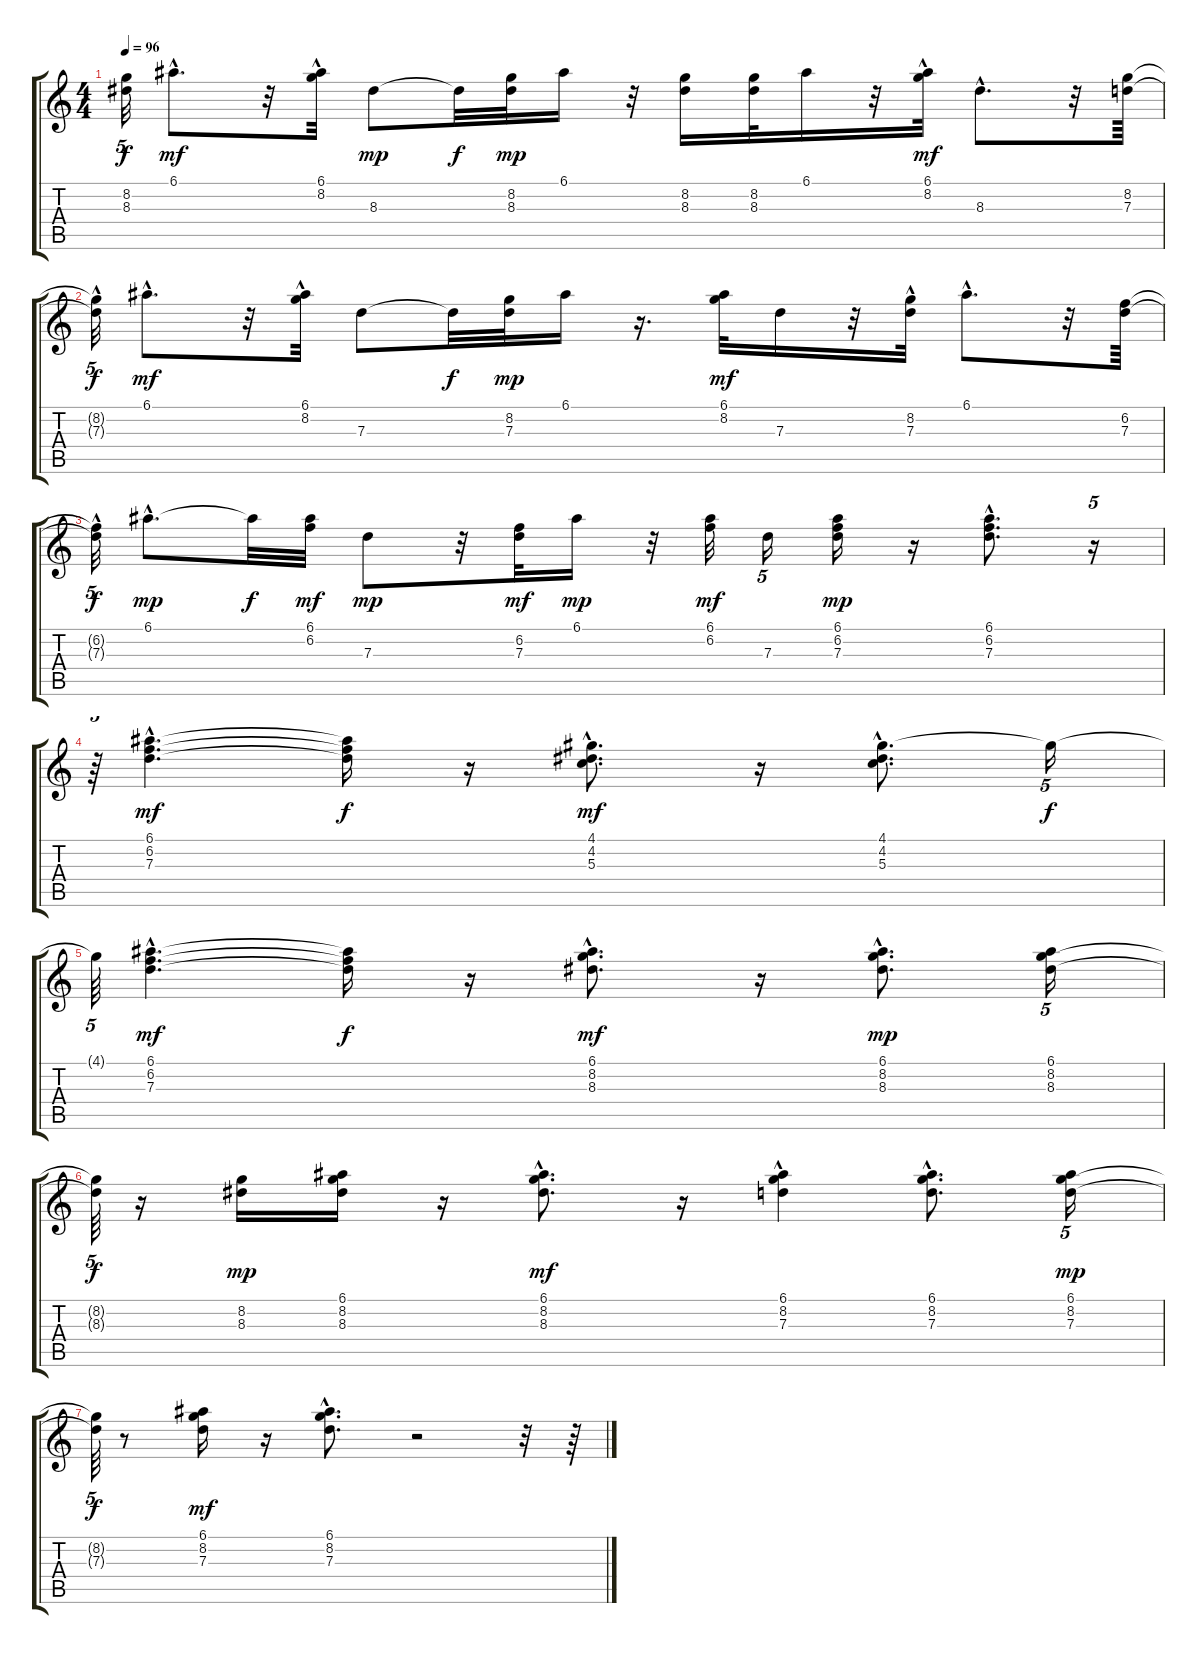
\track "" {instrument acousticguitarsteel}
\staff {score tabs}
\tuning (E4 B3 G3 D3 A2 E2) {hide}
\ts (4 4)
\tempo 96
\clef g2
\ks c
(8.2{t} 8.3{t}).32{tu (5 4) dy f} 6.1{hac}.8{d dy mf} r.32 (6.1{hac} 8.2{hac}).32 8.3.8{dy mp} 8.3{t}.32{dy f} (8.2 8.3).32{dy mp} 6.1.16 r.32 (8.2 8.3).16 (8.2 8.3).32 6.1.16 r.32 (6.1{hac} 8.2{hac}).32{dy mf} 8.3{hac}.8{d} r.32 (8.2 7.3).64 |
(8.2{hac t} 7.3{hac t}).32{tu (5 4) dy f} 6.1{hac}.8{d dy mf} r.32 (6.1{hac} 8.2{hac}).32 7.3.8 7.3{t}.32{dy f} (8.2 7.3).32{dy mp} 6.1.16 r.16{d} (6.1 8.2).32{dy mf} 7.3.16 r.32 (8.2{hac} 7.3{hac}).32 6.1{hac}.8{d} r.32 (6.2 7.3).64 |
(6.2{hac t} 7.3{hac t}).32{tu (5 4) dy f} 6.1{hac}.8{d dy mp} 6.1{t}.32{dy f} (6.1 6.2).32{dy mf} 7.3.8{dy mp} r.32 (6.2 7.3).32{dy mf} 6.1.16{dy mp} r.32 (6.1 6.2).32{dy mf} 7.3.16{tu (5 4)} (6.1 6.2 7.3).16{dy mp} r.16 (6.1{hac} 6.2{hac} 7.3{hac}).8{d} r.16{tu (5 4)} |
r.64{tu (5 4)} (6.1{hac} 6.2{hac} 7.3{hac}).4{d dy mf} (6.1{t} 6.2{t} 7.3{t}).16{dy f} r.16 (4.1{hac} 4.2{hac} 5.3{hac}).8{d dy mf} r.16 (4.1{hac} 4.2{hac} 5.3{hac}).8{d} 4.1{t}.16{tu (5 4) dy f} |
4.1{t}.64{tu (5 4)} (6.1{hac} 6.2{hac} 7.3{hac}).4{d dy mf} (6.1{t} 6.2{t} 7.3{t}).16{dy f} r.16 (6.1{hac} 8.2{hac} 8.3{hac}).8{d dy mf} r.16 (6.1{hac} 8.2{hac} 8.3{hac}).8{d dy mp} (6.1 8.2 8.3).16{tu (5 4)} |
(8.2{t} 8.3{t}).64{tu (5 4) dy f} r.16 (8.2 8.3).16{dy mp} (6.1 8.2 8.3).16 r.16 (6.1{hac} 8.2{hac} 8.3{hac}).8{d dy mf} r.16 (6.1{hac} 8.2 7.3).4 (6.1{hac} 8.2{hac} 7.3{hac}).8{d} (6.1 8.2 7.3).16{tu (5 4) dy mp} |
(8.2{t} 7.3{t}).64{tu (5 4) dy f} r.8 (6.1 8.2 7.3).16{dy mf} r.16 (6.1{hac} 8.2{hac} 7.3{hac}).8{d} r.2 r.32 r.64
